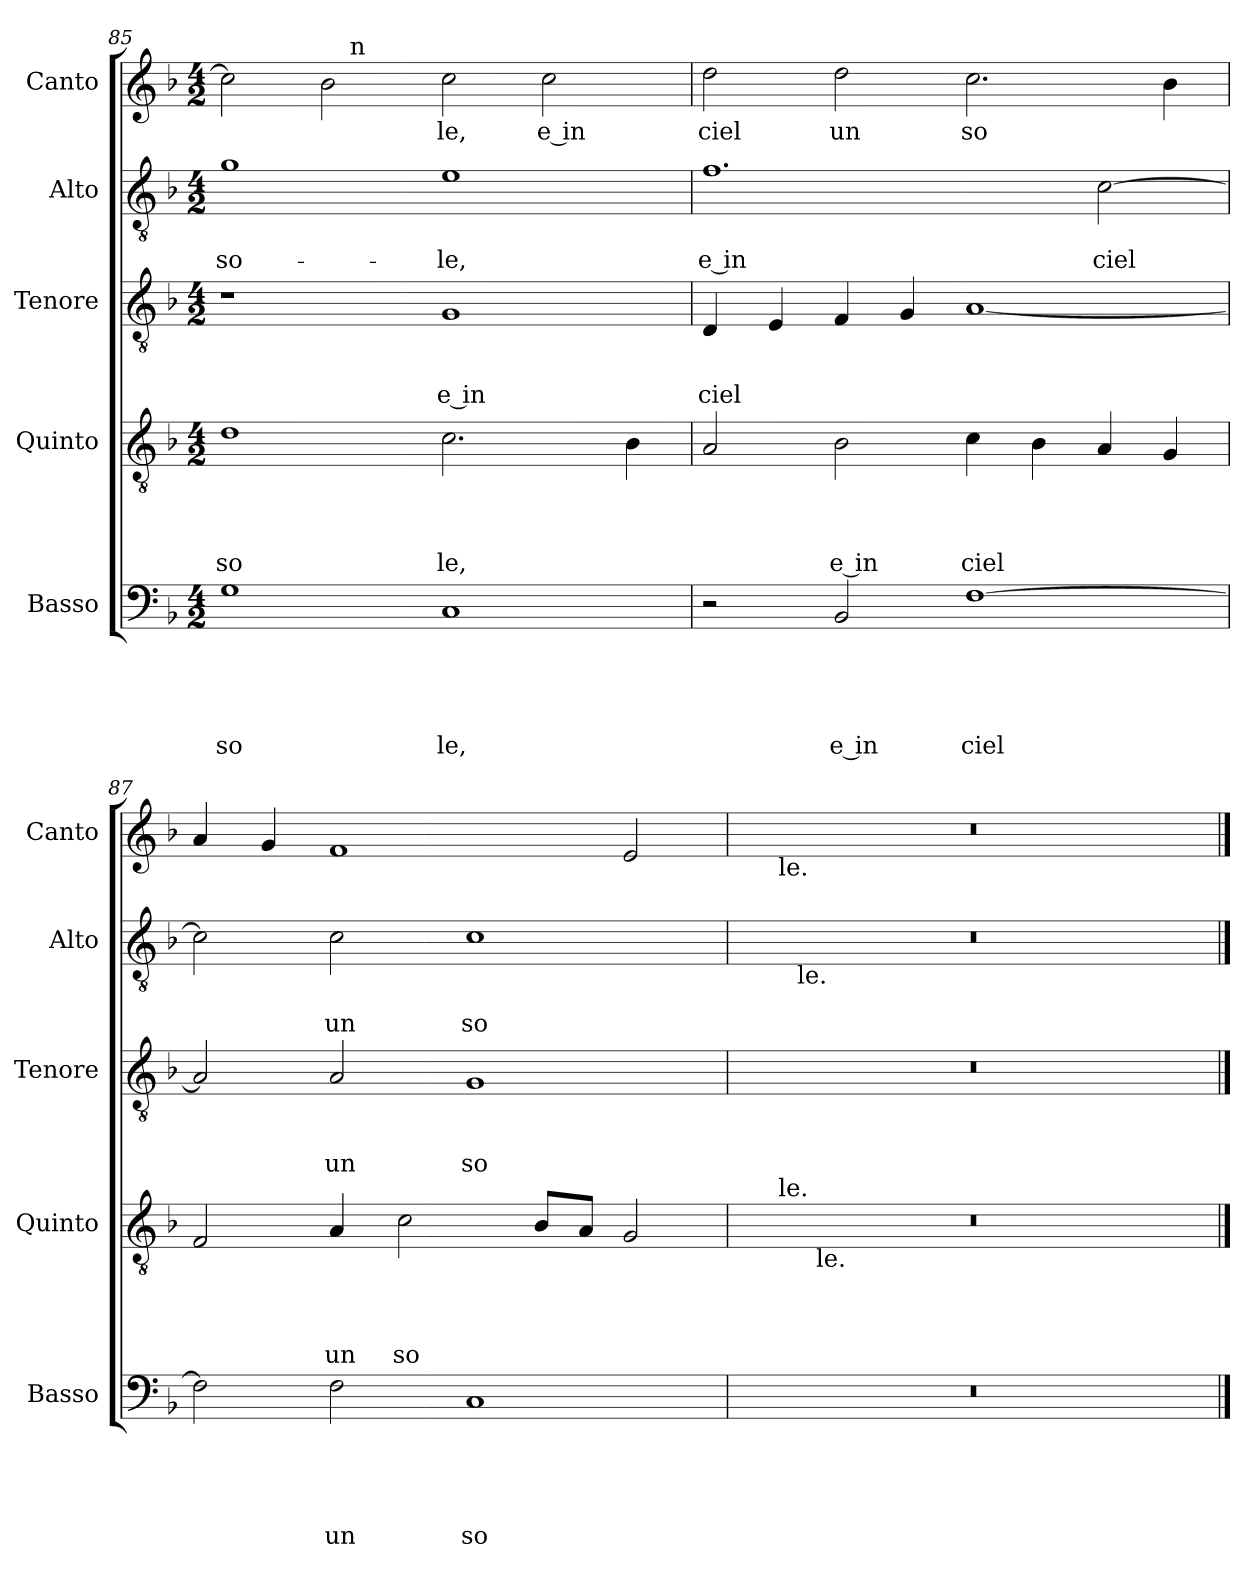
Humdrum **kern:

**kern	**text	**text	**text	**text	**text	**kern	**text	**text	**text	**text	**kern	**text	**text	**text	**kern	**text	**text	**kern	**text
*part5	*part5	*part5	*part5	*part5	*part5	*part4	*part4	*part4	*part4	*part4	*part3	*part3	*part3	*part3	*part2	*part2	*part2	*part1	*part1
*staff5	*staff5	*staff5	*staff5	*staff5	*staff5	*staff4	*staff4	*staff4	*staff4	*staff4	*staff3	*staff3	*staff3	*staff3	*staff2	*staff2	*staff2	*staff1	*staff1
*I"Basso	*	*	*	*	*	*I"Quinto	*	*	*	*	*I"Tenore	*	*	*	*I"Alto	*	*	*I"Canto	*
*I'Basso	*	*	*	*	*	*I'Quinto	*	*	*	*	*I'Tenore	*	*	*	*I'Alto	*	*	*I'Canto	*
*clefF4	*	*	*	*	*	*clefGv2	*	*	*	*	*clefGv2	*	*	*	*clefGv2	*	*	*clefG2	*
*k[b-]	*	*	*	*	*	*k[b-]	*	*	*	*	*k[b-]	*	*	*	*k[b-]	*	*	*k[b-]	*
*F:	*	*	*	*	*	*F:	*	*	*	*	*F:	*	*	*	*F:	*	*	*F:	*
*M4/2	*	*	*	*	*	*M4/2	*	*	*	*	*M4/2	*	*	*	*M4/2	*	*	*M4/2	*
=85	=85	=85	=85	=85	=85	=85	=85	=85	=85	=85	=85	=85	=85	=85	=85	=85	=85	=85	=85
!	!	!	!	!	!LO:LY:b	!	!	!	!	!LO:LY:b	!	!	!	!	!	!	!LO:LY:b	!	!
*	*	*	*	*	*	*	*	*	*	*	*	*	*	*	*	*	*	*^	*
1G	.	.	.	.	so	1d	.	.	.	so	1r	.	.	.	1g	.	so-	2cc\]	2ryy	.
.	.	.	.	.	.	.	.	.	.	.	.	.	.	.	.	.	.	2b-\	16ryy	.
!	!	!	!	!	!	!	!	!	!	!	!	!	!	!	!	!	!	!	!LO:TX:a:t=n	!
.	.	.	.	.	.	.	.	.	.	.	.	.	.	.	.	.	.	.	1ryy	.
!	!	!	!	!	!LO:LY:b	!	!	!	!	!LO:LY:b	!	!	!	!LO:LY:b:rj	!	!	!LO:LY:b	!	!	!LO:LY:b
1C	.	.	.	.	le,	2.c\	.	.	.	le,	1G	.	.	e in	1e	.	-le,	2cc\	.	le,
!	!	!	!	!	!	!	!	!	!	!	!	!	!	!	!	!	!	!	!	!LO:LY:b:rj
.	.	.	.	.	.	.	.	.	.	.	.	.	.	.	.	.	.	2cc\	.	e in
.	.	.	.	.	.	.	.	.	.	.	.	.	.	.	.	.	.	.	4..ryy	.
.	.	.	.	.	.	4B-\	.	.	.	.	.	.	.	.	.	.	.	.	.	.
=86	=86	=86	=86	=86	=86	=86	=86	=86	=86	=86	=86	=86	=86	=86	=86	=86	=86	=86	=86	=86
!	!	!	!	!	!	!	!	!	!	!	!	!	!	!LO:LY:b	!	!	!LO:LY:b:rj	!	!	!LO:LY:b
*	*	*	*	*	*	*	*	*	*	*	*	*	*	*	*	*	*	*v	*v	*
2r	.	.	.	.	.	2A/	.	.	.	.	4D/	.	.	ciel	1.f	.	e in	2dd\	ciel
.	.	.	.	.	.	.	.	.	.	.	4E/	.	.	.	.	.	.	.	.
!	!	!	!	!	!LO:LY:b:rj	!	!	!	!	!LO:LY:b:rj	!	!	!	!	!	!	!	!	!LO:LY:b
2BB-/	.	.	.	.	e in	2B-\	.	.	.	e in	4F/	.	.	.	.	.	.	2dd\	un
.	.	.	.	.	.	.	.	.	.	.	4G/	.	.	.	.	.	.	.	.
!	!	!	!	!	!LO:LY:b	!	!	!	!	!LO:LY:b	!	!	!	!	!	!	!	!	!LO:LY:b
[>1F	.	.	.	.	ciel	4c\	.	.	.	ciel	[<1A	.	.	.	.	.	.	2.cc\	so
.	.	.	.	.	.	4B-\	.	.	.	.	.	.	.	.	.	.	.	.	.
!	!	!	!	!	!	!	!	!	!	!	!	!	!	!	!	!	!LO:LY:b	!	!
.	.	.	.	.	.	4A/	.	.	.	.	.	.	.	.	[>2c\	.	ciel	.	.
.	.	.	.	.	.	4G/	.	.	.	.	.	.	.	.	.	.	.	4b-\	.
=87	=87	=87	=87	=87	=87	=87	=87	=87	=87	=87	=87	=87	=87	=87	=87	=87	=87	=87	=87
2F\]	.	.	.	.	.	2F/	.	.	.	.	2A/]	.	.	.	2c\]	.	.	4a/	.
.	.	.	.	.	.	.	.	.	.	.	.	.	.	.	.	.	.	4g/	.
!	!	!	!	!	!LO:LY:b	!	!	!	!	!LO:LY:b	!	!	!	!LO:LY:b	!	!	!LO:LY:b	!	!
2F\	.	.	.	.	un	4A/	.	.	.	un	2A/	.	.	un	2c\	.	un	1f	.
!	!	!	!	!	!	!	!	!	!	!LO:LY:b	!	!	!	!	!	!	!	!	!
.	.	.	.	.	.	2c\	.	.	.	so	.	.	.	.	.	.	.	.	.
!	!	!	!	!	!LO:LY:b	!	!	!	!	!	!	!	!	!LO:LY:b	!	!	!LO:LY:b	!	!
1C	.	.	.	.	so	.	.	.	.	.	1G	.	.	so-	1c	.	so-	.	.
.	.	.	.	.	.	8B-/L	.	.	.	.	.	.	.	.	.	.	.	.	.
.	.	.	.	.	.	8A/J	.	.	.	.	.	.	.	.	.	.	.	.	.
.	.	.	.	.	.	2G/	.	.	.	.	.	.	.	.	.	.	.	2e/	.
=88	=88	=88	=88	=88	=88	=88	=88	=88	=88	=88	=88	=88	=88	=88	=88	=88	=88	=88	=88
*	*	*	*	*	*	*^	*	*	*	*	*	*	*	*	*^	*	*	*^	*
*	*	*	*	*	*	*	*^	*	*	*	*	*	*	*	*	*	*	*	*	*	*	*
0r	.	.	.	.	.	0r	8ryy	8.ryy	.	.	.	.	0r	.	.	.	0r	8ryy	.	.	0r	8ryy	.
!	!	!	!	!	!	!	!	!	!	!	!	!	!	!	!	!	!	!	!	!	!	!LO:TX:b:t=le.	!
!	!	!	!	!	!	!	!LO:TX:a:t=le.	!	!	!	!	!	!	!	!	!	!	!	!	!	!	!	!
.	.	.	.	.	.	.	1...ryy	.	.	.	.	.	.	.	.	.	.	32ryy	.	.	.	1...ryy	.
!	!	!	!	!	!	!	!	!	!	!	!	!	!	!	!	!	!	!LO:TX:b:t=le.	!	!	!	!	!
.	.	.	.	.	.	.	.	.	.	.	.	.	.	.	.	.	.	1ryy	.	.	.	.	.
!	!	!	!	!	!	!	!	!LO:TX:b:t=le.	!	!	!	!	!	!	!	!	!	!	!	!	!	!	!
.	.	.	.	.	.	.	.	1ryy	.	.	.	.	.	.	.	.	.	.	.	.	.	.	.
.	.	.	.	.	.	.	.	.	.	.	.	.	.	.	.	.	.	2ryy	.	.	.	.	.
.	.	.	.	.	.	.	.	2ryy	.	.	.	.	.	.	.	.	.	.	.	.	.	.	.
.	.	.	.	.	.	.	.	.	.	.	.	.	.	.	.	.	.	4ryy	.	.	.	.	.
.	.	.	.	.	.	.	.	4ryy	.	.	.	.	.	.	.	.	.	.	.	.	.	.	.
.	.	.	.	.	.	.	.	.	.	.	.	.	.	.	.	.	.	16.ryy	.	.	.	.	.
.	.	.	.	.	.	.	.	16ryy	.	.	.	.	.	.	.	.	.	.	.	.	.	.	.
*	*	*	*	*	*	*	*	*	*	*	*	*	*	*	*	*	*v	*v	*	*	*	*	*
*	*	*	*	*	*	*v	*v	*v	*	*	*	*	*	*	*	*	*	*	*	*v	*v	*
==	==	==	==	==	==	==	==	==	==	==	==	==	==	==	==	==	==	==	==
*-	*-	*-	*-	*-	*-	*-	*-	*-	*-	*-	*-	*-	*-	*-	*-	*-	*-	*-	*-
